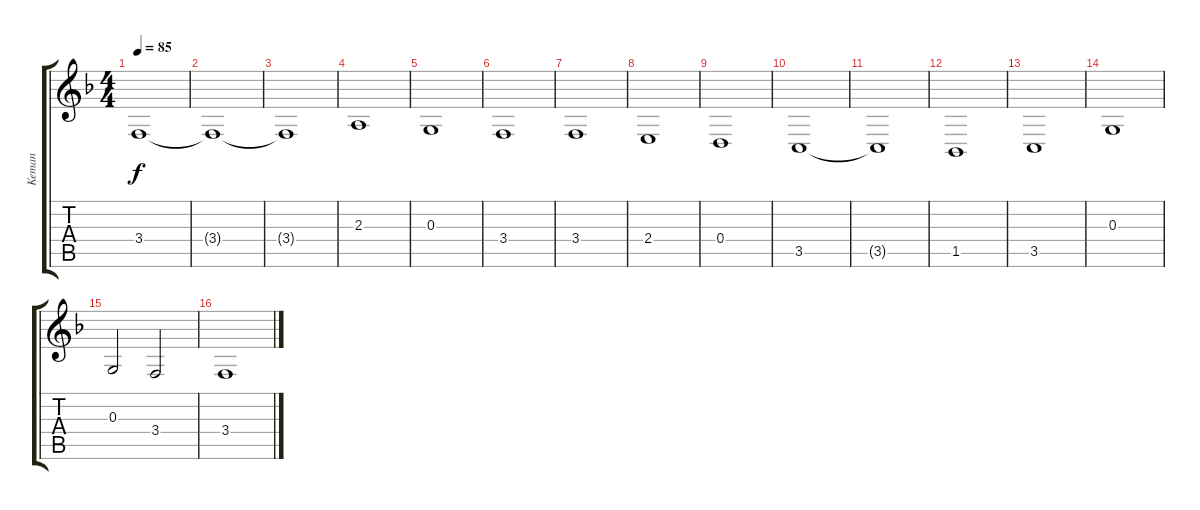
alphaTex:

\track ("Keman" "Keman") {instrument viola}
\staff {score tabs}
\tuning (E4 B3 G3 D3 A2 E2) {hide}
\ts (4 4)
\tempo 85
\clef g2
\ks f
3.4.1{dy f instrument viola} |
3.4{t}.1 |
3.4{t}.1 |
2.3.1 |
0.3.1 |
3.4.1 |
3.4.1 |
2.4.1 |
0.4.1 |
3.5.1 |
3.5{t}.1 |
1.5.1 |
3.5.1 |
0.3.1 |
0.3.2 3.4.2 |
3.4.1
